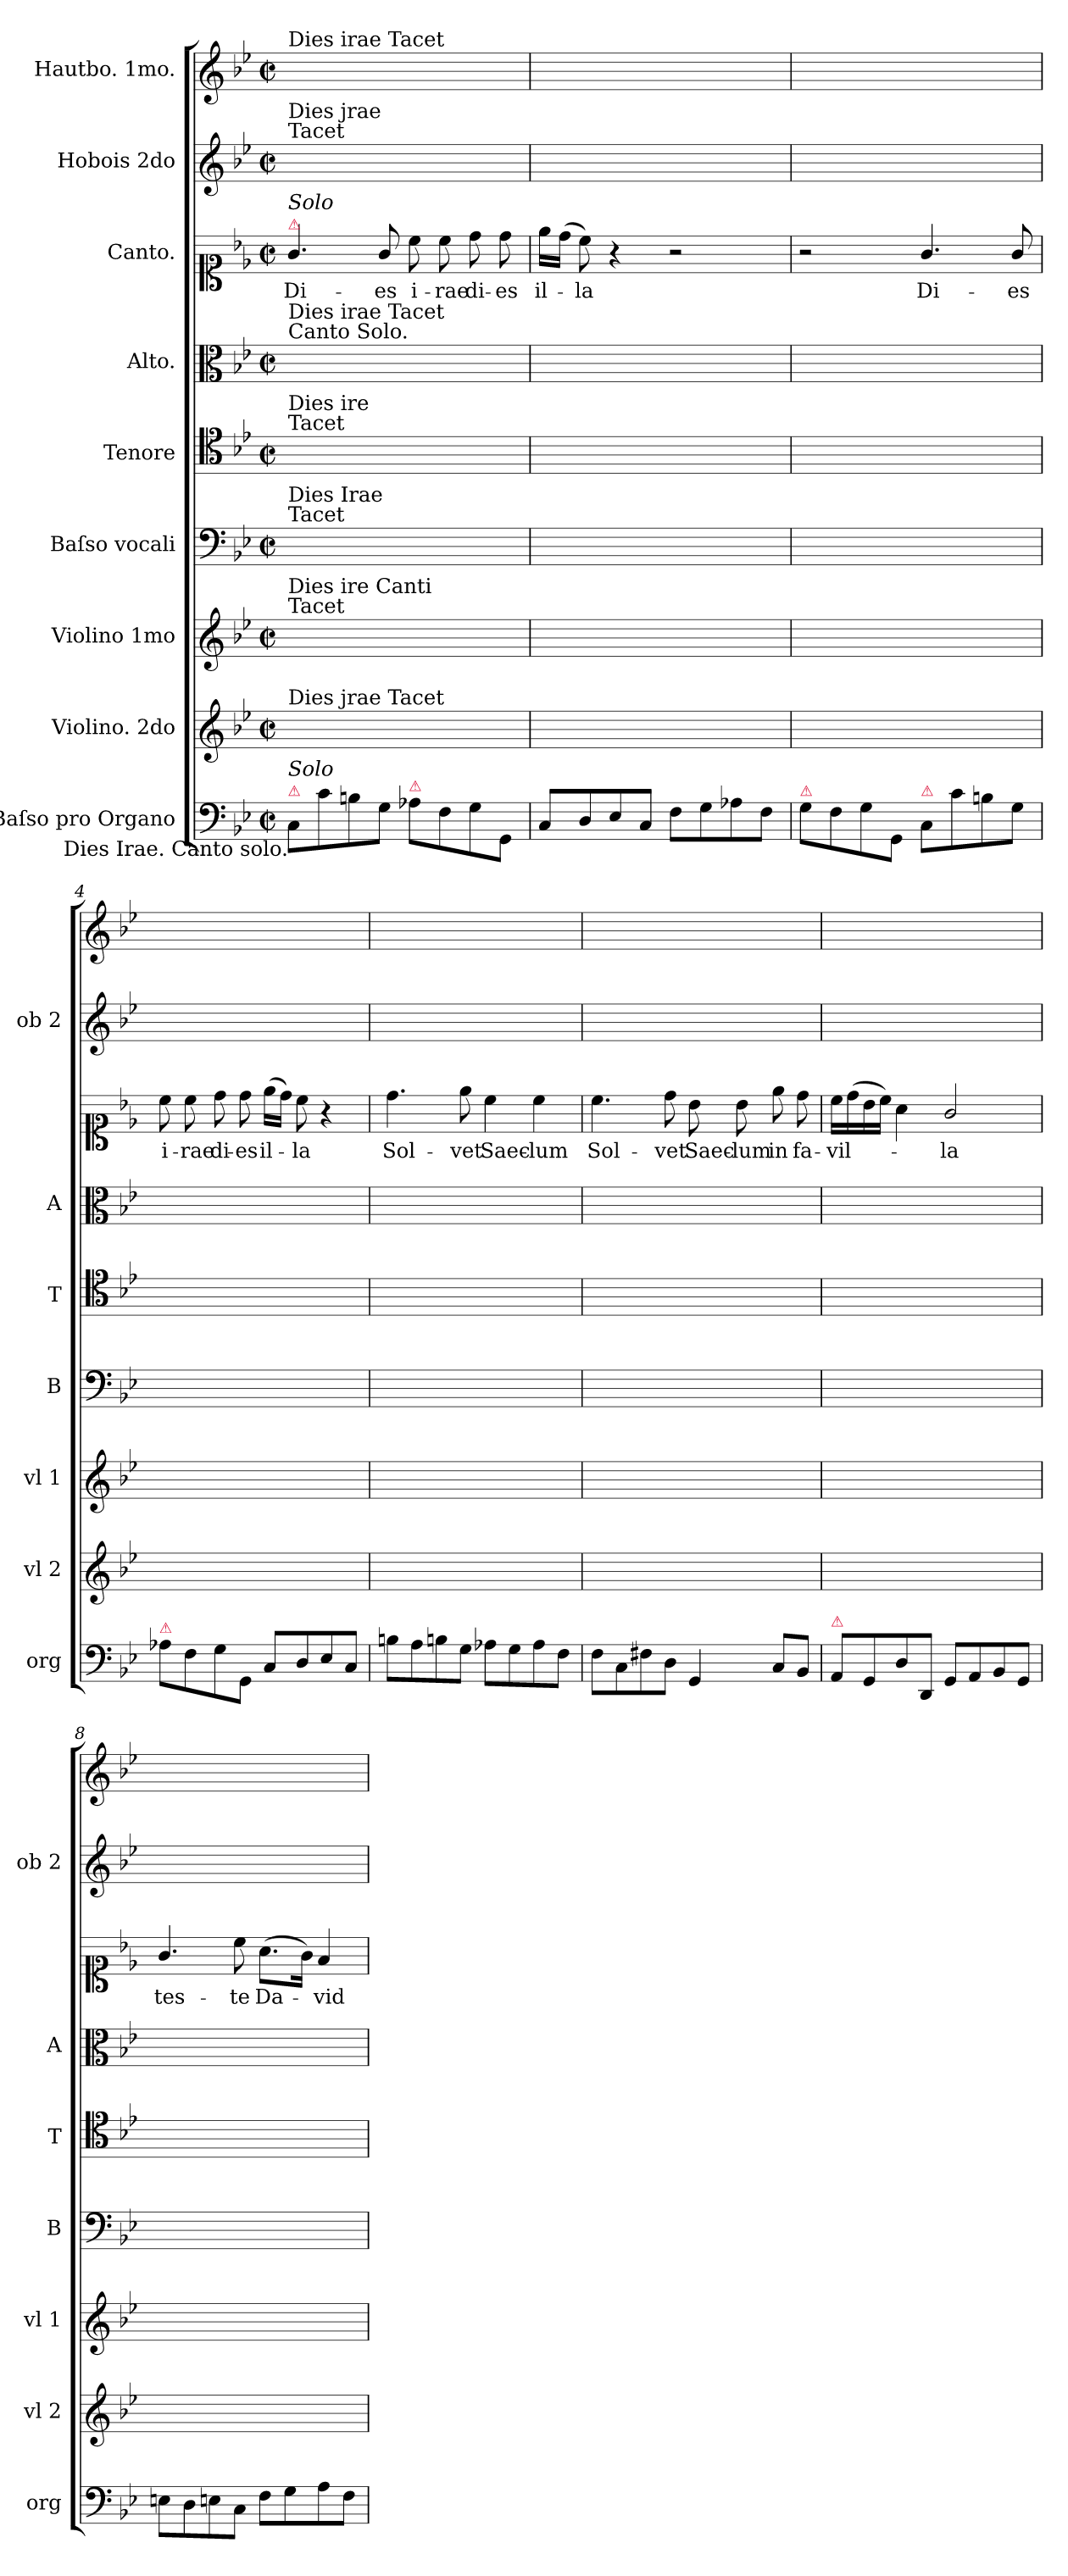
**kern	**kern	**kern	**kern	**kern	**kern	**kern	**text	**kern	**kern
*part9	*part8	*part7	*part6	*part5	*part4	*part3	*part3	*part2	*part1
*staff9	*staff8	*staff7	*staff6	*staff5	*staff4	*staff3	*staff3	*staff2	*staff1
*I"Baſso pro Organo	*I"Violino. 2do	*I"Violino 1mo	*I"Baſso vocali	*I"Tenore	*I"Alto.	*I"Canto.	*	*I"Hobois 2do	*I"Hautbo. 1mo.
*I'org	*I'vl 2	*I'vl 1	*I'B	*I'T	*I'A	*	*	*I'ob 2	*
*clefF4	*clefG2	*clefG2	*clefF4	*clefC4	*clefC3	*clefC1	*	*clefG2	*clefG2
*k[b-e-]	*k[b-e-]	*k[b-e-]	*k[b-e-]	*k[b-e-]	*k[b-e-]	*k[b-e-]	*	*k[b-e-]	*k[b-e-]
*M2/2	*M2/2	*M2/2	*M2/2	*M2/2	*M2/2	*M2/2	*	*M2/2	*M2/2
*met(c|)	*met(c|)	*met(c|)	*met(c|)	*met(c|)	*met(c|)	*met(c|)	*	*met(c|)	*met(c|)
=1	=1	=1	=1	=1	=1	=1	=1	=1	=1
!	!	!	!	!	!	!	!	!	!LO:TX:a:t=Dies irae Tacet
!	!	!	!	!	!	!	!	!LO:TX:a:t=Dies jrae \nTacet	!
!	!	!	!	!	!	!LO:TX:a:color=crimson:t=⚠	!	!	!
!	!	!	!	!	!	!LO:TX:a:i:t=Solo	!	!	!
!	!	!	!	!	!LO:TX:a:t=Dies irae Tacet \nCanto Solo.	!	!	!	!
!	!	!	!	!LO:TX:a:t=Dies ire \nTacet	!	!	!	!	!
!	!	!	!LO:TX:a:t=Dies Irae \nTacet	!	!	!	!	!	!
!	!	!LO:TX:a:t=Dies ire Canti \nTacet	!	!	!	!	!	!	!
!	!LO:TX:a:t=Dies jrae Tacet	!	!	!	!	!	!	!	!
!LO:TX:a:color=crimson:t=⚠	!	!	!	!	!	!	!	!	!
!LO:TX:a:i:t=Solo	!	!	!	!	!	!	!	!	!
!LO:TX:b:rj:t=Dies Irae. Canto solo.	!	!	!	!	!	!	!	!	!
8C/L	1ryy	1ryy	1ryy	1ryy	1ryy	4.g/	Di-	1ryy	1ryy
8c\	.	.	.	.	.	.	.	.	.
8Bn\	.	.	.	.	.	.	.	.	.
8G\J	.	.	.	.	.	8g/	-es	.	.
!LO:TX:a:color=crimson:t=⚠	!	!	!	!	!	!	!	!	!
8A-X\L	.	.	.	.	.	8cc\	i-	.	.
8F\	.	.	.	.	.	8cc\	-rae	.	.
8G\	.	.	.	.	.	8dd\	di-	.	.
8GG/J	.	.	.	.	.	8dd\	-es	.	.
=2	=2	=2	=2	=2	=2	=2	=2	=2	=2
8C/L	1ryy	1ryy	1ryy	1ryy	1ryy	16ee-\LL	il-	1ryy	1ryy
.	.	.	.	.	.	(16dd\JJ	.	.	.
8D/	.	.	.	.	.	8cc\)	-la	.	.
8E-/	.	.	.	.	.	4r	.	.	.
8C/J	.	.	.	.	.	.	.	.	.
8F\L	.	.	.	.	.	2r	.	.	.
8G\	.	.	.	.	.	.	.	.	.
8A-X\	.	.	.	.	.	.	.	.	.
8F\J	.	.	.	.	.	.	.	.	.
=3	=3	=3	=3	=3	=3	=3	=3	=3	=3
!LO:TX:a:color=crimson:t=⚠	!	!	!	!	!	!	!	!	!
8G\L	1ryy	1ryy	1ryy	1ryy	1ryy	2r	.	1ryy	1ryy
8F\	.	.	.	.	.	.	.	.	.
8G\	.	.	.	.	.	.	.	.	.
8GG/J	.	.	.	.	.	.	.	.	.
!LO:TX:a:color=crimson:t=⚠	!	!	!	!	!	!	!	!	!
!	!	!	!	!	!	!	!LO:LY:i	!	!
8C/L	.	.	.	.	.	4.g/	Di-	.	.
8c\	.	.	.	.	.	.	.	.	.
8Bn\	.	.	.	.	.	.	.	.	.
!	!	!	!	!	!	!	!LO:LY:i	!	!
8G\J	.	.	.	.	.	8g/	-es	.	.
=4	=4	=4	=4	=4	=4	=4	=4	=4	=4
!LO:TX:a:color=crimson:t=⚠	!	!	!	!	!	!	!	!	!
!	!	!	!	!	!	!	!LO:LY:i	!	!
8A-X\L	1ryy	1ryy	1ryy	1ryy	1ryy	8cc\	i-	1ryy	1ryy
!	!	!	!	!	!	!	!LO:LY:i	!	!
8F\	.	.	.	.	.	8cc\	-rae	.	.
!	!	!	!	!	!	!	!LO:LY:i	!	!
8G\	.	.	.	.	.	8dd\	di-	.	.
!	!	!	!	!	!	!	!LO:LY:i	!	!
8GG/J	.	.	.	.	.	8dd\	-es	.	.
!	!	!	!	!	!	!	!LO:LY:i	!	!
8C/L	.	.	.	.	.	(16ee-\LL	il-	.	.
.	.	.	.	.	.	16dd\JJ)	.	.	.
!	!	!	!	!	!	!	!LO:LY:i	!	!
8D/	.	.	.	.	.	8cc\	-la	.	.
8E-/	.	.	.	.	.	4r	.	.	.
8C/J	.	.	.	.	.	.	.	.	.
=5	=5	=5	=5	=5	=5	=5	=5	=5	=5
8Bn\L	1ryy	1ryy	1ryy	1ryy	1ryy	4.dd\	Sol-	1ryy	1ryy
8A\	.	.	.	.	.	.	.	.	.
8Bn\	.	.	.	.	.	.	.	.	.
8G\J	.	.	.	.	.	8ee-\	-vet	.	.
8A-X\L	.	.	.	.	.	4cc\	Saec-	.	.
8G\	.	.	.	.	.	.	.	.	.
8A-\	.	.	.	.	.	4cc\	-lum	.	.
8F\J	.	.	.	.	.	.	.	.	.
=6	=6	=6	=6	=6	=6	=6	=6	=6	=6
!	!	!	!	!	!	!	!LO:LY:i	!	!
8F\L	1ryy	1ryy	1ryy	1ryy	1ryy	4.cc\	Sol-	1ryy	1ryy
8C\	.	.	.	.	.	.	.	.	.
8F#X\	.	.	.	.	.	.	.	.	.
!	!	!	!	!	!	!	!LO:LY:i	!	!
8D\J	.	.	.	.	.	8dd\	-vet	.	.
!	!	!	!	!	!	!	!LO:LY:i	!	!
4GG/	.	.	.	.	.	8b-\	Saec-	.	.
!	!	!	!	!	!	!	!LO:LY:i	!	!
.	.	.	.	.	.	8b-\	-lum	.	.
8C/L	.	.	.	.	.	8ee-\	in	.	.
8BB-/J	.	.	.	.	.	8dd\	fa-	.	.
=7	=7	=7	=7	=7	=7	=7	=7	=7	=7
!LO:TX:a:color=crimson:t=⚠	!	!	!	!	!	!	!	!	!
8AA/L	1ryy	1ryy	1ryy	1ryy	1ryy	16cc\LL	-vil-	1ryy	1ryy
.	.	.	.	.	.	(16dd\	.	.	.
8GG/	.	.	.	.	.	16b-\	.	.	.
.	.	.	.	.	.	16cc\JJ)	.	.	.
8D\	.	.	.	.	.	4a\	.	.	.
8DD/J	.	.	.	.	.	.	.	.	.
8GG/L	.	.	.	.	.	2g/	-la	.	.
8AA/	.	.	.	.	.	.	.	.	.
8BB-/	.	.	.	.	.	.	.	.	.
8GG/J	.	.	.	.	.	.	.	.	.
=8	=8	=8	=8	=8	=8	=8	=8	=8	=8
8En\L	1ryy	1ryy	1ryy	1ryy	1ryy	4.g/	tes-	1ryy	1ryy
8D\	.	.	.	.	.	.	.	.	.
8En\	.	.	.	.	.	.	.	.	.
8C\J	.	.	.	.	.	8cc\	-te	.	.
8F\L	.	.	.	.	.	(8.a\L	Da-	.	.
8G\	.	.	.	.	.	.	.	.	.
.	.	.	.	.	.	16g\Jk)	.	.	.
8A\	.	.	.	.	.	4f/	-vid	.	.
8F\J	.	.	.	.	.	.	.	.	.
=	=	=	=	=	=	=	=	=	=
*-	*-	*-	*-	*-	*-	*-	*-	*-	*-
